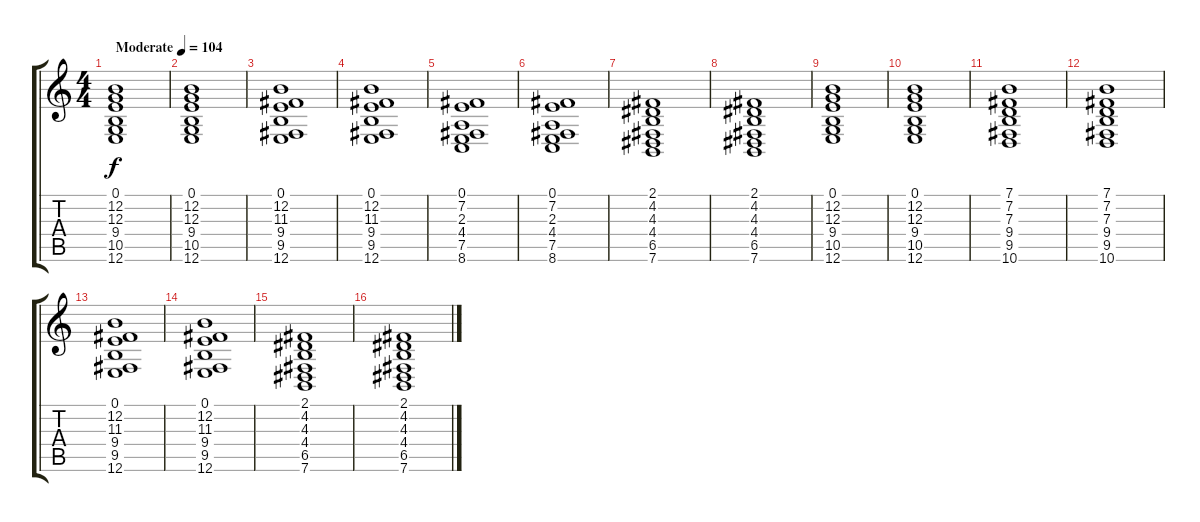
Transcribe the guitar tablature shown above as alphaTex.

\track "" {instrument stringensemble2}
\staff {score tabs}
\tuning (E4 B3 G3 D3 A2 E2) {hide}
\ts (4 4)
\tempo (104 "Moderate")
\clef g2
\ks c
(0.1 12.2 12.3 9.4 10.5 12.6).1{dy f instrument stringensemble2} |
(0.1 12.2 12.3 9.4 10.5 12.6).1 |
(0.1 12.2 11.3 9.4 9.5 12.6).1 |
(0.1 12.2 11.3 9.4 9.5 12.6).1 |
(0.1 7.2 2.3 4.4 7.5 8.6).1 |
(0.1 7.2 2.3 4.4 7.5 8.6).1 |
(2.1 4.2 4.3 4.4 6.5 7.6).1 |
(2.1 4.2 4.3 4.4 6.5 7.6).1 |
(0.1 12.2 12.3 9.4 10.5 12.6).1 |
(0.1 12.2 12.3 9.4 10.5 12.6).1 |
(7.1 7.2 7.3 9.4 9.5 10.6).1 |
(7.1 7.2 7.3 9.4 9.5 10.6).1 |
(0.1 12.2 11.3 9.4 9.5 12.6).1 |
(0.1 12.2 11.3 9.4 9.5 12.6).1 |
(2.1 4.2 4.3 4.4 6.5 7.6).1 |
(2.1 4.2 4.3 4.4 6.5 7.6).1
